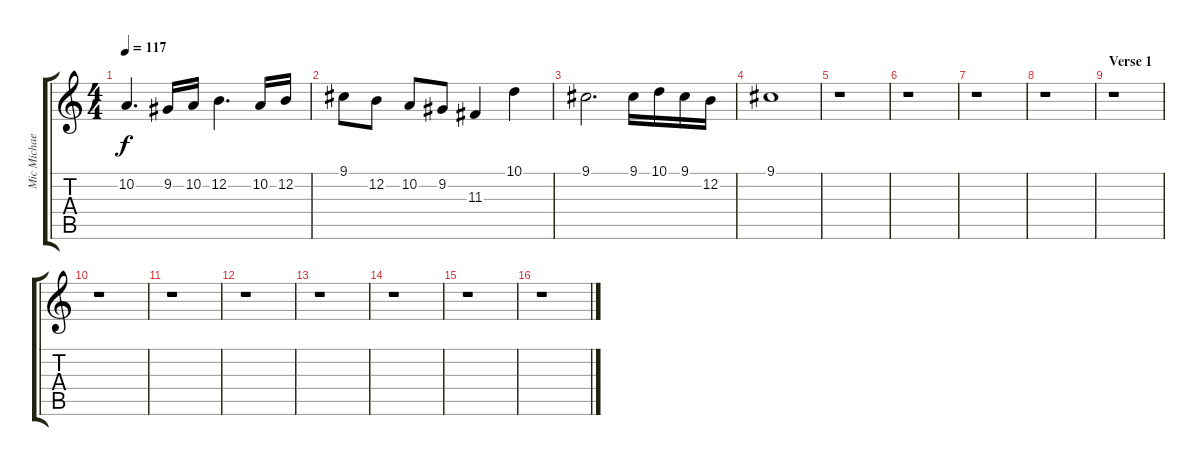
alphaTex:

\track ("Mic Michaeli (Bottom Keyboard/RH)" "Mic Michae") {instrument synthbrass1}
\staff {score tabs}
\tuning (E4 B3 G3 D3 A2 E2) {hide}
\ts (4 4)
\tempo 117
\clef g2
\ks c
10.2.4{d dy f} 9.2.16 10.2.16 12.2.4{d} 10.2.16 12.2.16 |
9.1.8 12.2.8 10.2.8 9.2.8 11.3.4 10.1.4 |
9.1.2{d} 9.1.16 10.1.16 9.1.16 12.2.16 |
9.1.1 |
r.1 |
r.1 |
r.1 |
r.1 |
\section ("" "Verse 1")
r.1 |
r.1 |
r.1 |
r.1 |
r.1 |
r.1 |
r.1 |
r.1
